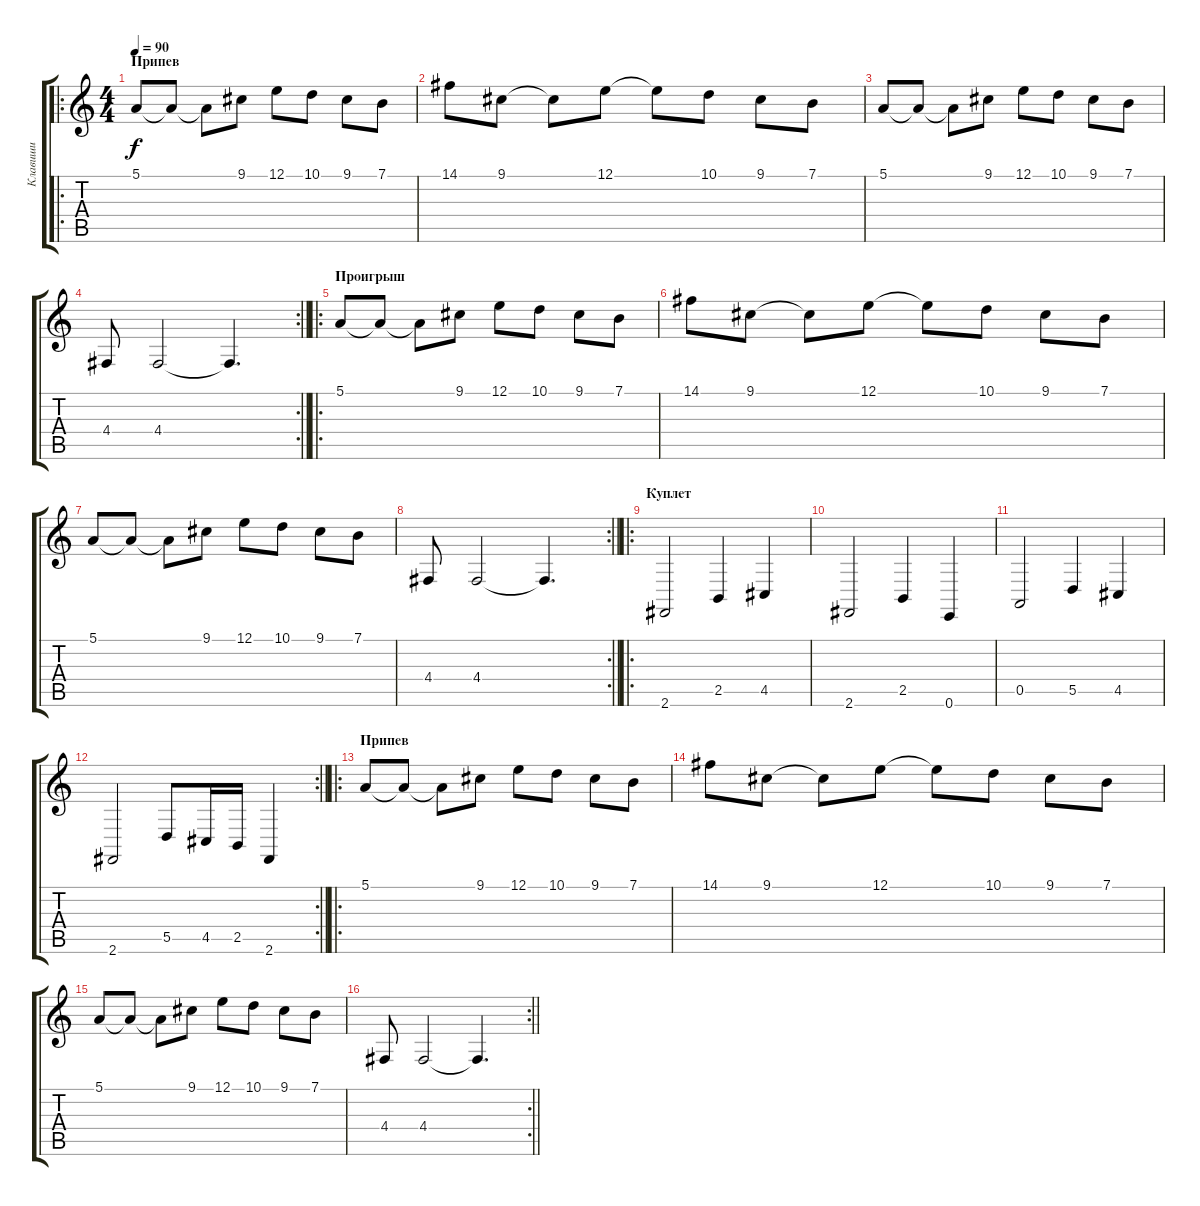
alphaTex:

\track ("Клавиши" "Клавиши") {instrument synthvoice}
\staff {score tabs}
\tuning (E4 B3 G3 D3 A2 E2) {hide}
\ro
\ts (4 4)
\section ("" "Припев")
\tempo 90
\clef g2
\ks c
5.1.8{dy f} 5.1{t}.8 5.1{t}.8 9.1.8 12.1.8 10.1.8 9.1.8 7.1.8 |
14.1.8 9.1.8 9.1{t}.8 12.1.8 12.1{t}.8 10.1.8 9.1.8 7.1.8 |
5.1.8 5.1{t}.8 5.1{t}.8 9.1.8 12.1.8 10.1.8 9.1.8 7.1.8 |
\rc 2
\barLineRight lightlight
4.4.8 4.4.2 4.4{t}.4{d} |
\ro
\section ("" "Проигрыш")
5.1.8 5.1{t}.8 5.1{t}.8 9.1.8 12.1.8 10.1.8 9.1.8 7.1.8 |
14.1.8 9.1.8 9.1{t}.8 12.1.8 12.1{t}.8 10.1.8 9.1.8 7.1.8 |
5.1.8 5.1{t}.8 5.1{t}.8 9.1.8 12.1.8 10.1.8 9.1.8 7.1.8 |
\rc 2
\barLineRight lightlight
4.4.8 4.4.2 4.4{t}.4{d} |
\ro
\section ("" "Куплет")
2.6.2 2.5.4 4.5.4 |
2.6.2 2.5.4 0.6.4 |
0.5.2 5.5.4 4.5.4 |
\rc 2
\barLineRight lightlight
2.6.2 5.5.8 4.5.16 2.5.16 2.6.4 |
\ro
\section ("" "Припев")
5.1.8 5.1{t}.8 5.1{t}.8 9.1.8 12.1.8 10.1.8 9.1.8 7.1.8 |
14.1.8 9.1.8 9.1{t}.8 12.1.8 12.1{t}.8 10.1.8 9.1.8 7.1.8 |
5.1.8 5.1{t}.8 5.1{t}.8 9.1.8 12.1.8 10.1.8 9.1.8 7.1.8 |
\rc 2
\barLineRight lightlight
4.4.8 4.4.2 4.4{t}.4{d}
